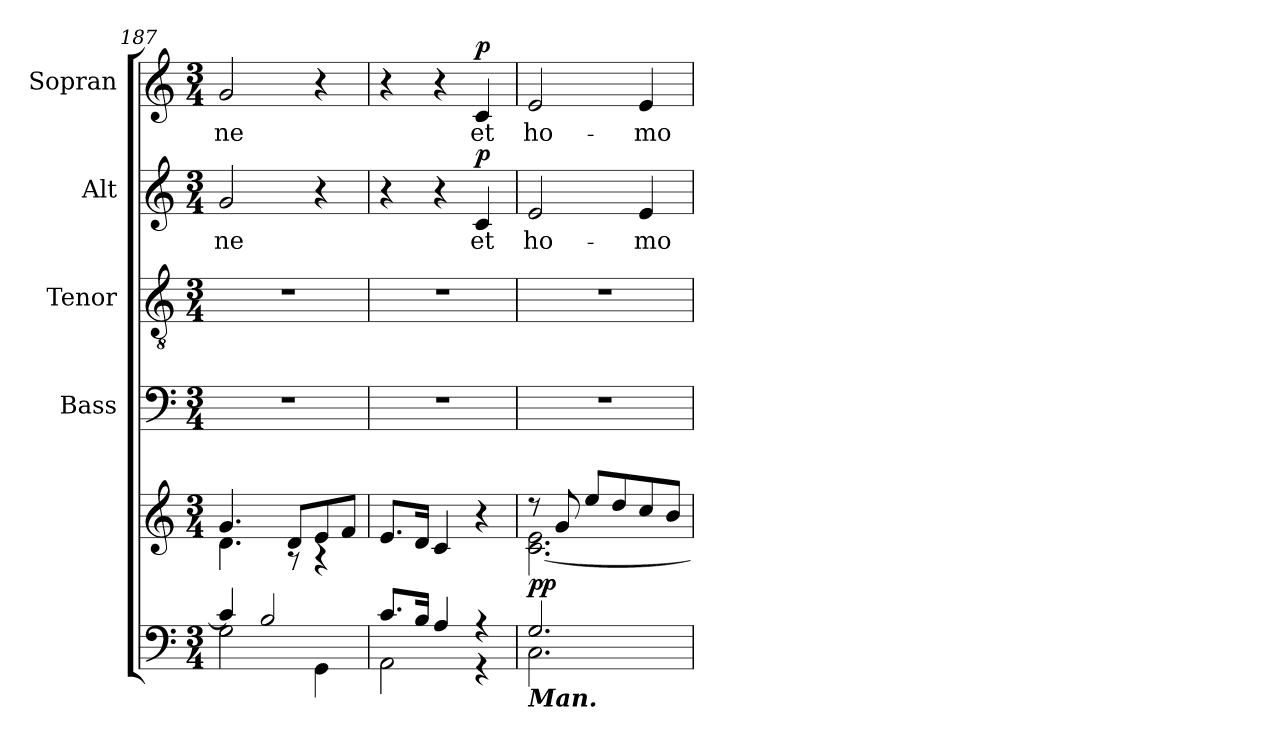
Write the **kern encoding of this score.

**kern	**kern	**dynam	**kern	**kern	**kern	**text	**dynam	**kern	**text	**dynam
*part5	*part5	*part5	*part4	*part3	*part2	*part2	*part2	*part1	*part1	*part1
*staff6	*staff5	*staff5/6	*staff4	*staff3	*staff2	*staff2	*staff2	*staff1	*staff1	*staff1
*	*	*	*I"Bass	*I"Tenor	*I"Alt	*	*	*I"Sopran	*	*
*	*	*	*I'B.	*I'T.	*I'A.	*	*	*I'S.	*	*
*clefF4	*clefG2	*	*clefF4	*clefGv2	*clefG2	*	*	*clefG2	*	*
*k[]	*k[]	*	*k[]	*k[]	*k[]	*	*	*k[]	*	*
*C:	*C:	*	*C:	*C:	*C:	*	*	*C:	*	*
*M3/4	*M3/4	*	*M3/4	*M3/4	*M3/4	*	*	*M3/4	*	*
=187	=187	=187	=187	=187	=187	=187	=187	=187	=187	=187
*^	*^	*	*	*	*	*	*	*	*	*
!	!	!	!	!	!	!	!	!LO:LY:b	!	!	!LO:LY:b	!
4c/]	2G\	4.g/	4.d\	.	2.r	2.r	2g/	-ne	.	2g/	-ne	.
2B/	.	.	.	.	.	.	.	.	.	.	.	.
.	.	8d/L	8rG	.	.	.	.	.	.	.	.	.
.	4GG\	8e/	4rG	.	.	.	4r	.	.	4r	.	.
.	.	8f/J	.	.	.	.	.	.	.	.	.	.
*	*	*v	*v	*	*	*	*	*	*	*	*	*
=188	=188	=188	=188	=188	=188	=188	=188	=188	=188	=188	=188
8.c/L	2AA\	8.e/L	.	2.r	2.r	4r	.	.	4r	.	.
16B/Jk	.	16d/Jk	.	.	.	.	.	.	.	.	.
4A/	.	4c/	.	.	.	4r	.	.	4r	.	.
!	!	!	!	!	!	!	!LO:LY:b	!LO:DY:a	!	!LO:LY:b	!LO:DY:a
4r	4r	4r	.	.	.	4c/	et	p	4c/	et	p
=189	=189	=189	=189	=189	=189	=189	=189	=189	=189	=189	=189
*	*	*^	*	*	*	*	*	*	*	*	*
!LO:TX:b:Bi:t=Man.	!	!	!	!	!	!	!	!	!	!	!	!
!	!	!	!	!LO:DY:b	!	!	!	!LO:LY:b	!	!	!LO:LY:b	!
2.G/	2.C\	8r	[<2.c\ 2.e\	pp	2.r	2.r	2e/	ho-	.	2e/	ho-	.
.	.	8g/	.	.	.	.	.	.	.	.	.	.
.	.	8ee/L	.	.	.	.	.	.	.	.	.	.
.	.	8dd/	.	.	.	.	.	.	.	.	.	.
!	!	!	!	!	!	!	!	!LO:LY:b	!	!	!LO:LY:b	!
.	.	8cc/	.	.	.	.	4e/	-mo	.	4e/	-mo	.
.	.	8b/J	.	.	.	.	.	.	.	.	.	.
*v	*v	*	*	*	*	*	*	*	*	*	*	*
*	*v	*v	*	*	*	*	*	*	*	*	*
=	=	=	=	=	=	=	=	=	=	=
*-	*-	*-	*-	*-	*-	*-	*-	*-	*-	*-
